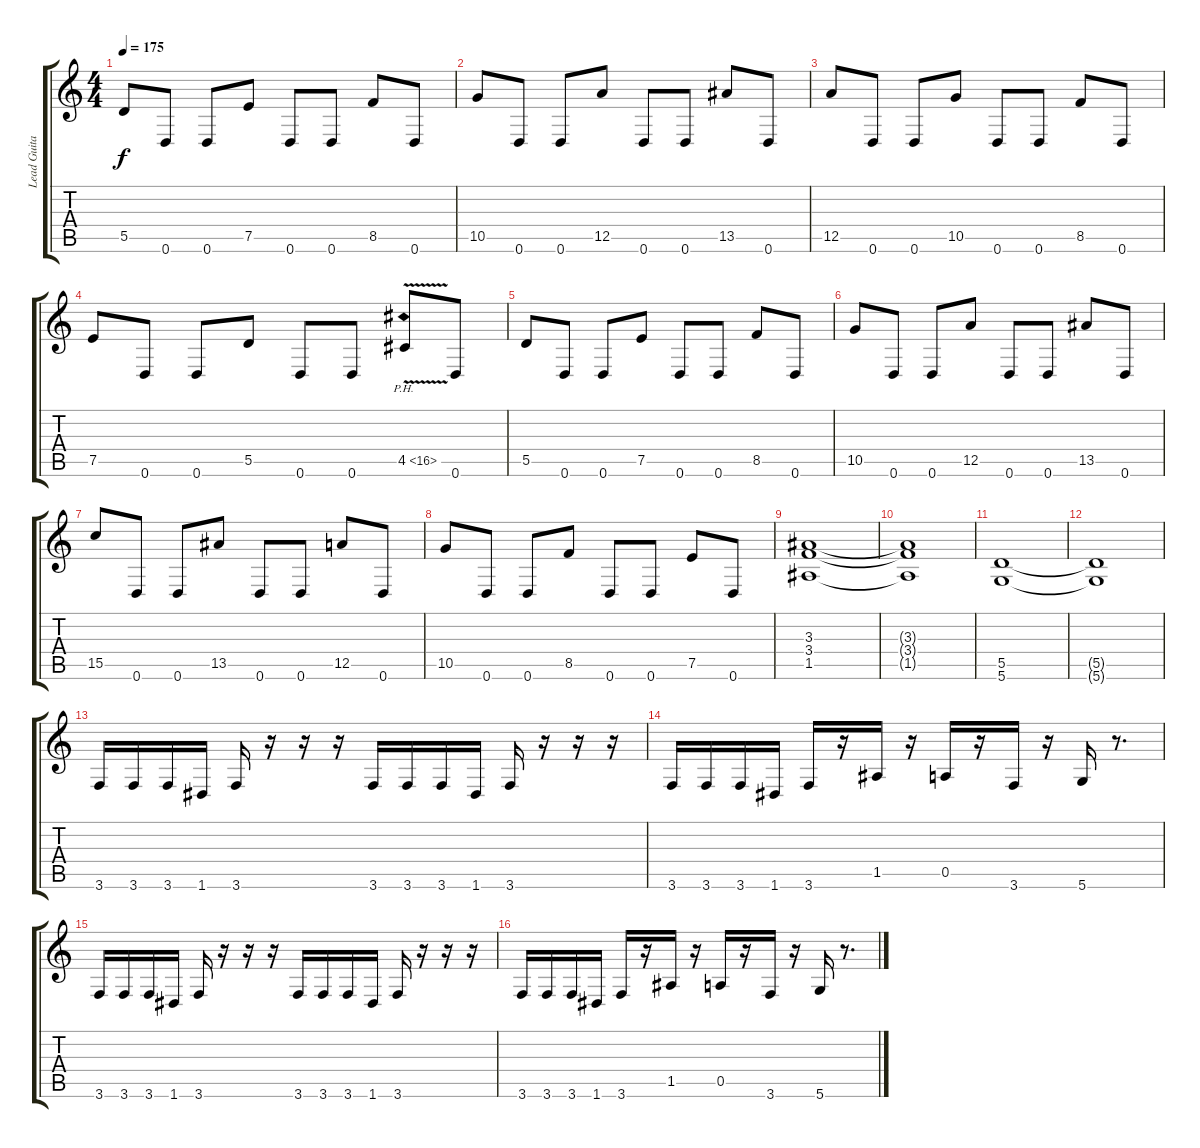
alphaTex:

\track ("Lead Guitar" "Lead Guita") {instrument distortionguitar}
\staff {score tabs}
\tuning (E4 B3 G3 D3 A2 D2) {hide}
\ts (4 4)
\tempo 175
\clef g2
\ks c
5.5.8{dy f} 0.6.8 0.6.8 7.5.8 0.6.8 0.6.8 8.5.8 0.6.8 |
10.5.8 0.6.8 0.6.8 12.5.8 0.6.8 0.6.8 13.5.8 0.6.8 |
12.5.8 0.6.8 0.6.8 10.5.8 0.6.8 0.6.8 8.5.8 0.6.8 |
7.5.8 0.6.8 0.6.8 5.5.8 0.6.8 0.6.8 4.5{ph 12 v}.8 0.6.8 |
5.5.8 0.6.8 0.6.8 7.5.8 0.6.8 0.6.8 8.5.8 0.6.8 |
10.5.8 0.6.8 0.6.8 12.5.8 0.6.8 0.6.8 13.5.8 0.6.8 |
15.5.8 0.6.8 0.6.8 13.5.8 0.6.8 0.6.8 12.5.8 0.6.8 |
10.5.8 0.6.8 0.6.8 8.5.8 0.6.8 0.6.8 7.5.8 0.6.8 |
(3.3 3.4 1.5).1 |
(3.3{t} 3.4{t} 1.5{t}).1 |
(5.5 5.6).1 |
(5.5{t} 5.6{t}).1 |
3.6.16 3.6.16 3.6.16 1.6.16 3.6.16 r.16 r.16 r.16 3.6.16 3.6.16 3.6.16 1.6.16 3.6.16 r.16 r.16 r.16 |
3.6.16 3.6.16 3.6.16 1.6.16 3.6.16 r.16 1.5.16 r.16 0.5.16 r.16 3.6.16 r.16 5.6.16 r.8{d} |
3.6.16 3.6.16 3.6.16 1.6.16 3.6.16 r.16 r.16 r.16 3.6.16 3.6.16 3.6.16 1.6.16 3.6.16 r.16 r.16 r.16 |
3.6.16 3.6.16 3.6.16 1.6.16 3.6.16 r.16 1.5.16 r.16 0.5.16 r.16 3.6.16 r.16 5.6.16 r.8{d}
